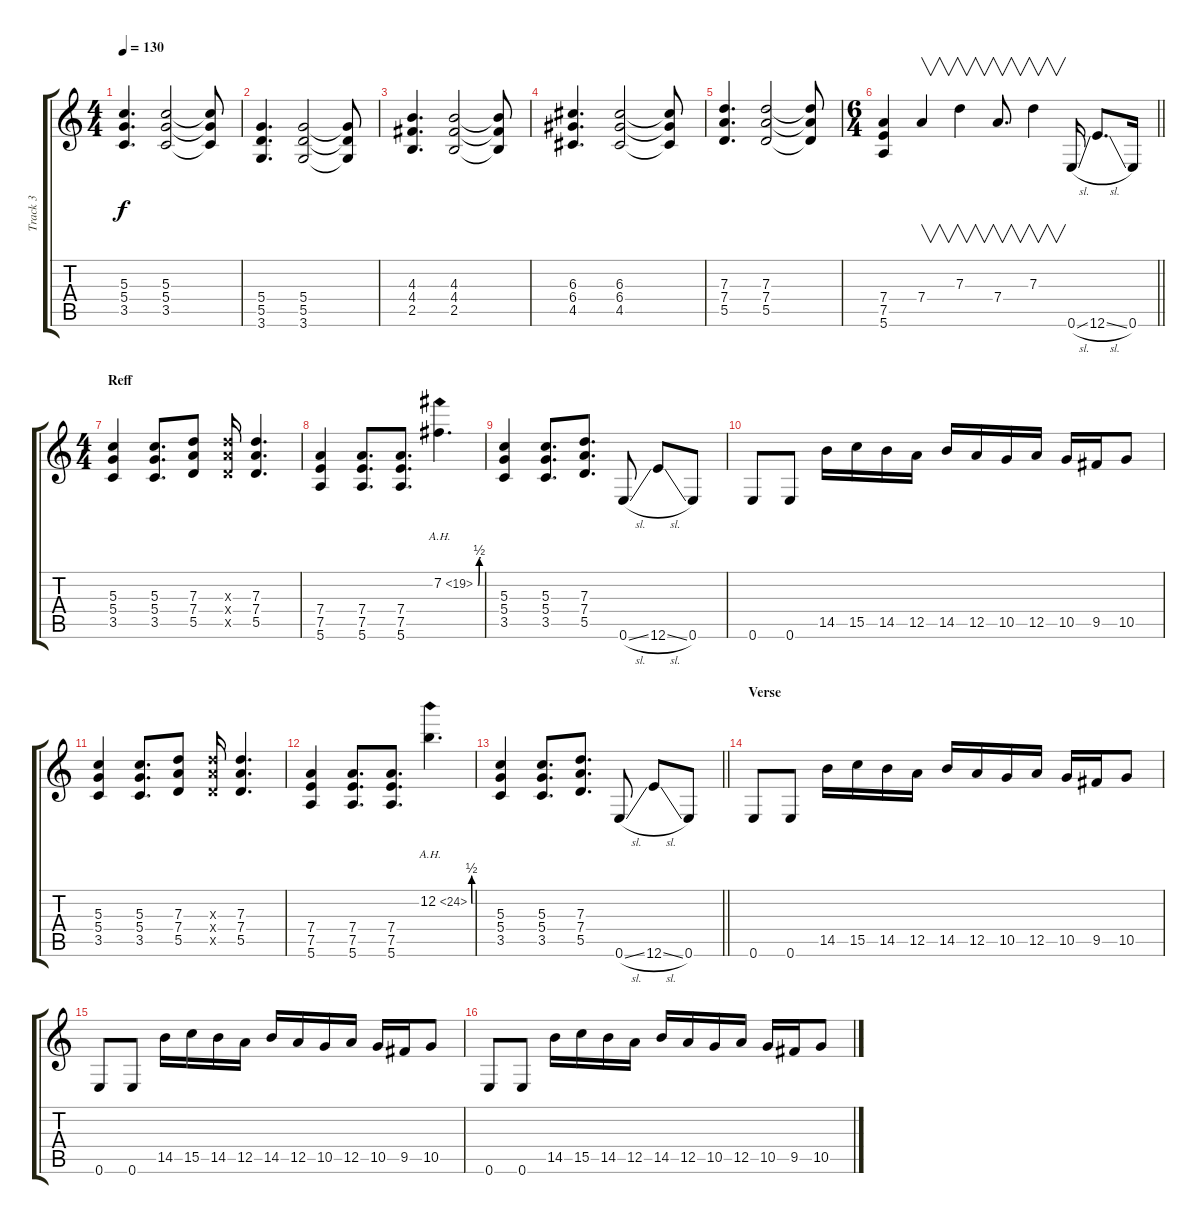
\track ("Track 3" "Track 3") {instrument distortionguitar}
\staff {score tabs}
\tuning (E4 B3 G3 D3 A2 E2) {hide}
\ts (4 4)
\tempo 130
\clef g2
\ks c
(5.3 5.4 3.5).4{d dy f} (5.3 5.4 3.5).2 (5.3{t} 5.4{t} 3.5{t}).8 |
(5.4 5.5 3.6).4{d} (5.4 5.5 3.6).2 (5.4{t} 5.5{t} 3.6{t}).8 |
(4.3 4.4 2.5).4{d} (4.3 4.4 2.5).2 (4.3{t} 4.4{t} 2.5{t}).8 |
(6.3 6.4 4.5).4{d} (6.3 6.4 4.5).2 (6.3{t} 6.4{t} 4.5{t}).8 |
(7.3 7.4 5.5).4{d} (7.3 7.4 5.5).2 (7.3{t} 7.4{t} 5.5{t}).8 |
\ts (6 4)
\barLineRight lightlight
(7.4 7.5 5.6).4 7.4.4{v} 7.3.4{v} 7.4.8{v d} 7.3.4{v} 0.6{sl}.16 12.6{sl}.8{d} 0.6.16 |
\ts (4 4)
\section ("" "Reff")
(5.3 5.4 3.5).4 (5.3 5.4 3.5).8{d} (7.3 7.4 5.5).8 (7.3{x} 7.4{x} 5.5{x}).16 (7.3 7.4 5.5).4{d} |
(7.4 7.5 5.6).4 (7.4 7.5 5.6).8{d} (7.4 7.5 5.6).8{d} 7.2{be (custom 0 0 15 0 30 2 60 2) ah 12}.4{d} |
(5.3 5.4 3.5).4 (5.3 5.4 3.5).8{d} (7.3 7.4 5.5).8{d} 0.6{sl}.8 12.6{sl}.8 0.6.8 |
0.6.8 0.6.8 14.5.16 15.5.16 14.5.16 12.5.16 14.5.16 12.5.16 10.5.16 12.5.16 10.5.16 9.5.16 10.5.8 |
(5.3 5.4 3.5).4 (5.3 5.4 3.5).8{d} (7.3 7.4 5.5).8 (7.3{x} 7.4{x} 5.5{x}).16 (7.3 7.4 5.5).4{d} |
(7.4 7.5 5.6).4 (7.4 7.5 5.6).8{d} (7.4 7.5 5.6).8{d} 12.2{be (custom 0 0 15 0 30 2 60 2) ah 12}.4{d} |
\barLineRight lightlight
(5.3 5.4 3.5).4 (5.3 5.4 3.5).8{d} (7.3 7.4 5.5).8{d} 0.6{sl}.8 12.6{sl}.8 0.6.8 |
\section ("" "Verse")
0.6.8 0.6.8 14.5.16 15.5.16 14.5.16 12.5.16 14.5.16 12.5.16 10.5.16 12.5.16 10.5.16 9.5.16 10.5.8 |
0.6.8 0.6.8 14.5.16 15.5.16 14.5.16 12.5.16 14.5.16 12.5.16 10.5.16 12.5.16 10.5.16 9.5.16 10.5.8 |
0.6.8 0.6.8 14.5.16 15.5.16 14.5.16 12.5.16 14.5.16 12.5.16 10.5.16 12.5.16 10.5.16 9.5.16 10.5.8
